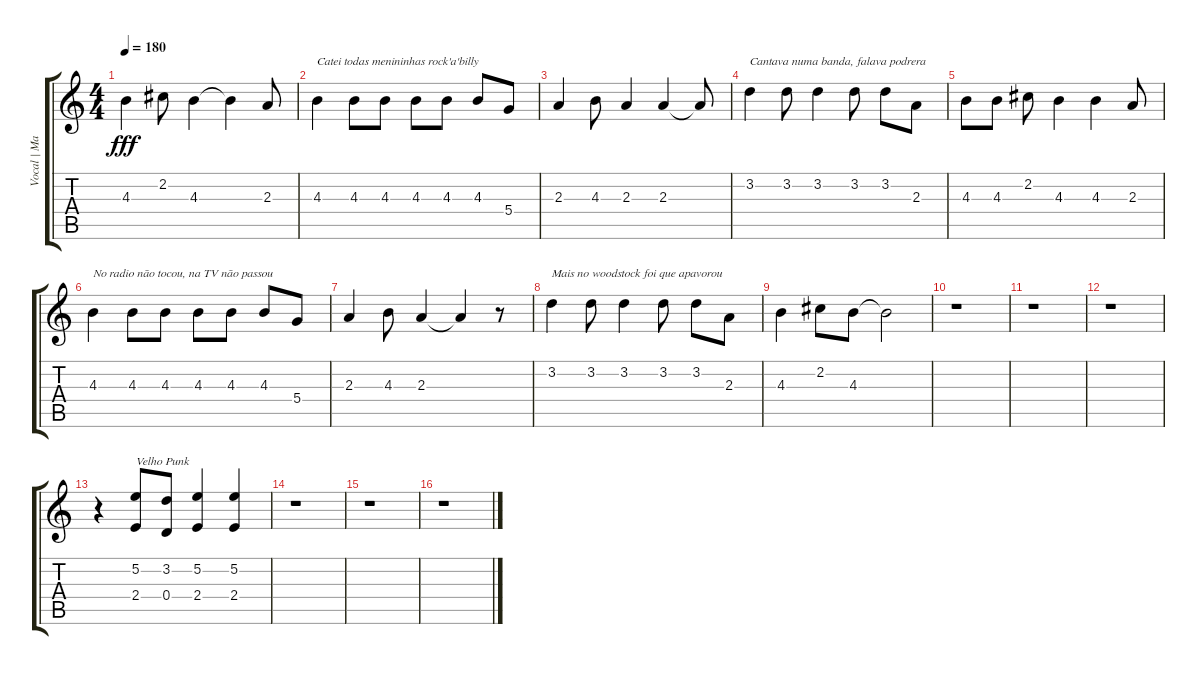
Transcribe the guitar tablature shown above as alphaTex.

\track ("Vocal | Marcelo" "Vocal | Ma") {instrument overdrivenguitar}
\staff {score tabs}
\tuning (E4 B3 G3 D3 A2 E2) {hide}
\ts (4 4)
\tempo 180
\clef g2
\ks c
4.3.4{dy fff} 2.2.8 4.3.4 4.3{t}.4 2.3.8 |
4.3.4{txt "Catei todas menininhas rock'a'billy"} 4.3.8 4.3.8 4.3.8 4.3.8 4.3.8 5.4.8 |
2.3.4 4.3.8 2.3.4 2.3.4 2.3{t}.8 |
3.2.4{txt "Cantava numa banda, falava podrera"} 3.2.8 3.2.4 3.2.8 3.2.8 2.3.8 |
4.3.8 4.3.8 2.2.8 4.3.4 4.3.4 2.3.8 |
4.3.4{txt "No radio não tocou, na TV não passou"} 4.3.8 4.3.8 4.3.8 4.3.8 4.3.8 5.4.8 |
2.3.4 4.3.8 2.3.4 2.3{t}.4 r.8 |
3.2.4{txt "Mais no woodstock foi que apavorou"} 3.2.8 3.2.4 3.2.8 3.2.8 2.3.8 |
4.3.4 2.2.8 4.3.8 4.3{t}.2 |
r.1 |
r.1 |
r.1 |
r.4 (5.2 2.4).8{txt "Velho Punk"} (3.2 0.4).8 (5.2 2.4).4 (5.2 2.4).4 |
r.1 |
r.1 |
r.1
